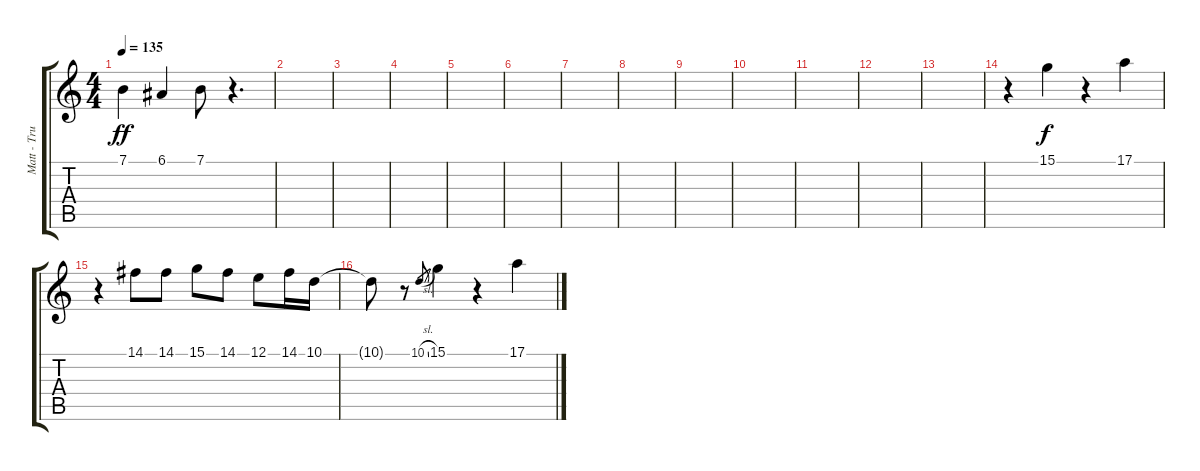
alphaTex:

\track ("Matt - Trumpet" "Matt - Tru") {instrument trumpet}
\staff {score tabs}
\tuning (E4 B3 G3 D3 A2 E2) {hide}
\ts (4 4)
\tempo 135
\clef g2
\ks c
7.1.4{dy ff} 6.1.4 7.1.8 r.4{d} |
|
|
|
|
|
|
|
|
|
|
|
|
r.4 15.1.4{dy f} r.4 17.1.4 |
r.4 14.1.8 14.1.8 15.1.8 14.1.8 12.1.8 14.1.16 10.1.16 |
10.1{t}.8 r.8 10.1{sl}.8{gr} 15.1.4 r.4 17.1.4
